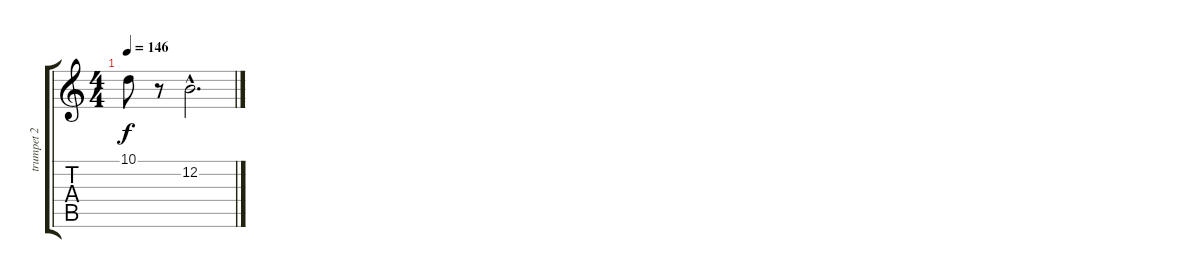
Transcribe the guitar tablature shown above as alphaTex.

\track ("trumpet 2" "trumpet 2") {instrument trumpet}
\staff {score tabs}
\tuning (E4 B3 G3 D3 A2 E2) {hide}
\ts (4 4)
\tempo 146
\clef g2
\ks c
10.1.8{dy f} r.8 12.2{hac}.2{d}
